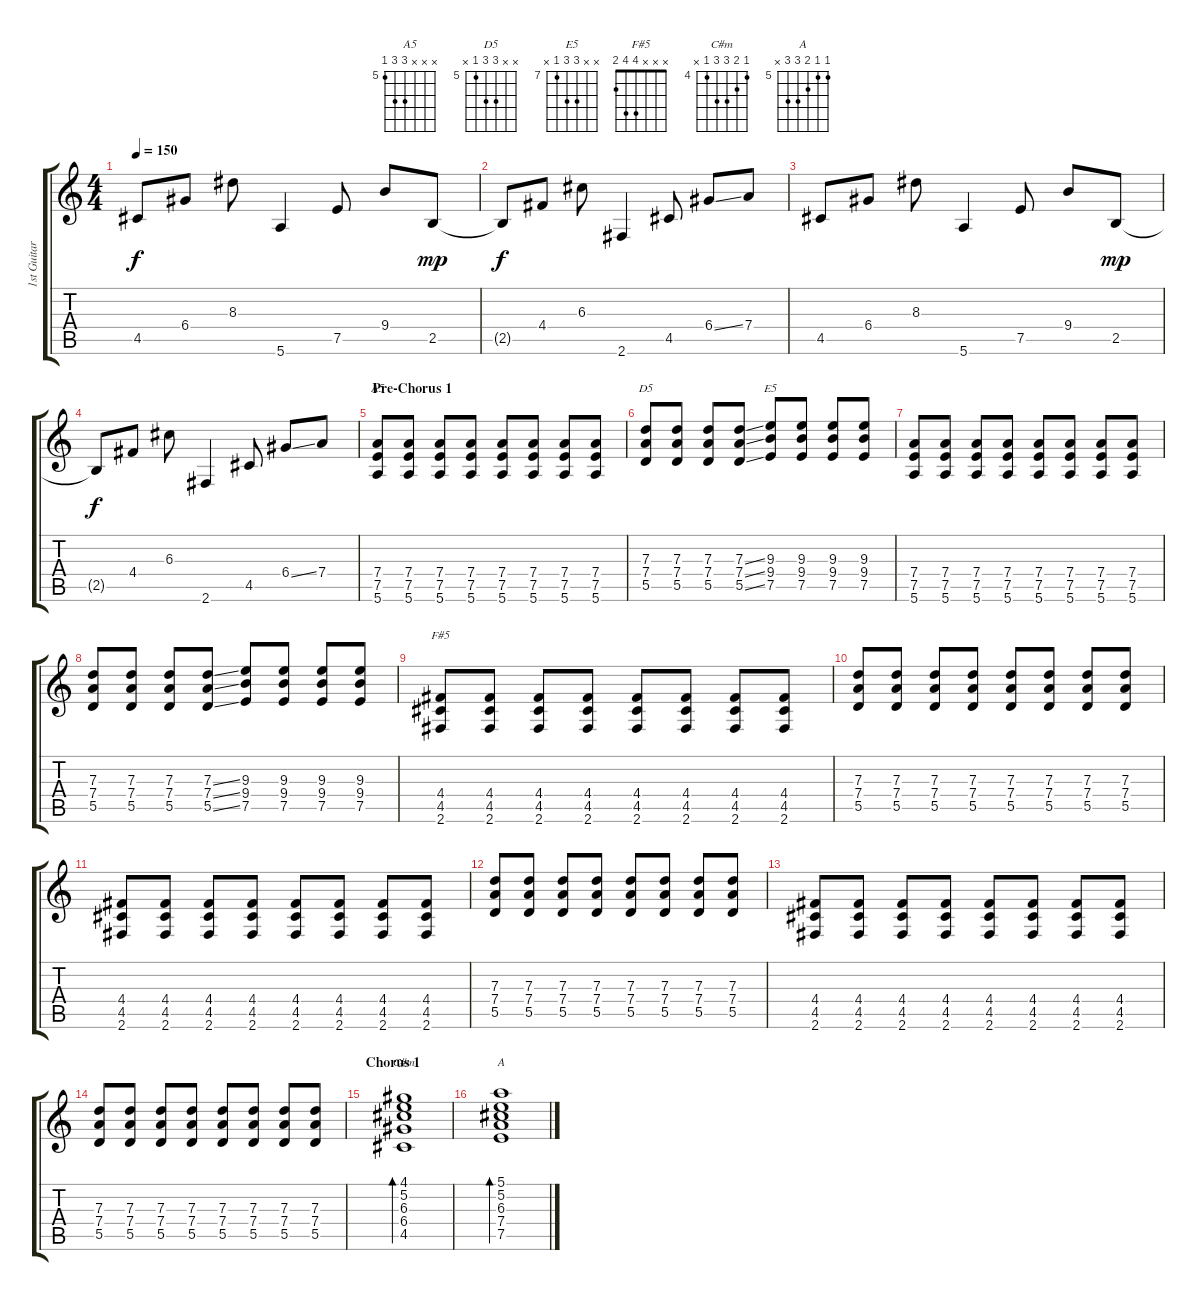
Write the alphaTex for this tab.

\track ("1st Guitar" "1st Guitar") {instrument electricguitarjazz}
\staff {score tabs}
\tuning (E4 B3 G3 D3 A2 E2) {hide}
\chord ("A5" x x x 7 7 5) {firstfret 5}
\chord ("D5" x x 7 7 5 x) {firstfret 5}
\chord ("E5" x x 9 9 7 x) {firstfret 7}
\chord ("F#5" x x x 4 4 2)
\chord ("C#m" 4 5 6 6 4 x) {firstfret 4}
\chord ("A" 5 5 6 7 7 x) {firstfret 5}
\ts (4 4)
\tempo 150
\clef g2
\ks c
4.5.8{dy f} 6.4.8 8.3.8 5.6.4 7.5.8 9.4.8 2.5.8{dy mp} |
2.5{t}.8{dy f} 4.4.8 6.3.8 2.6.4 4.5.8 6.4{ss}.8 7.4.8 |
4.5.8 6.4.8 8.3.8 5.6.4 7.5.8 9.4.8 2.5.8{dy mp} |
2.5{t}.8{dy f} 4.4.8 6.3.8 2.6.4 4.5.8 6.4{ss}.8 7.4.8 |
\section ("" "Pre-Chorus 1")
(7.4 7.5 5.6).8{ch "A5"} (7.4 7.5 5.6).8 (7.4 7.5 5.6).8 (7.4 7.5 5.6).8 (7.4 7.5 5.6).8 (7.4 7.5 5.6).8 (7.4 7.5 5.6).8 (7.4 7.5 5.6).8 |
(7.3 7.4 5.5).8{ch "D5"} (7.3 7.4 5.5).8 (7.3 7.4 5.5).8 (7.3{ss} 7.4{ss} 5.5{ss}).8 (9.3 9.4 7.5).8{ch "E5"} (9.3 9.4 7.5).8 (9.3 9.4 7.5).8 (9.3 9.4 7.5).8 |
(7.4 7.5 5.6).8 (7.4 7.5 5.6).8 (7.4 7.5 5.6).8 (7.4 7.5 5.6).8 (7.4 7.5 5.6).8 (7.4 7.5 5.6).8 (7.4 7.5 5.6).8 (7.4 7.5 5.6).8 |
(7.3 7.4 5.5).8 (7.3 7.4 5.5).8 (7.3 7.4 5.5).8 (7.3{ss} 7.4{ss} 5.5{ss}).8 (9.3 9.4 7.5).8 (9.3 9.4 7.5).8 (9.3 9.4 7.5).8 (9.3 9.4 7.5).8 |
(4.4 4.5 2.6).8{ch "F#5"} (4.4 4.5 2.6).8 (4.4 4.5 2.6).8 (4.4 4.5 2.6).8 (4.4 4.5 2.6).8 (4.4 4.5 2.6).8 (4.4 4.5 2.6).8 (4.4 4.5 2.6).8 |
(7.3 7.4 5.5).8 (7.3 7.4 5.5).8 (7.3 7.4 5.5).8 (7.3 7.4 5.5).8 (7.3 7.4 5.5).8 (7.3 7.4 5.5).8 (7.3 7.4 5.5).8 (7.3 7.4 5.5).8 |
(4.4 4.5 2.6).8 (4.4 4.5 2.6).8 (4.4 4.5 2.6).8 (4.4 4.5 2.6).8 (4.4 4.5 2.6).8 (4.4 4.5 2.6).8 (4.4 4.5 2.6).8 (4.4 4.5 2.6).8 |
(7.3 7.4 5.5).8 (7.3 7.4 5.5).8 (7.3 7.4 5.5).8 (7.3 7.4 5.5).8 (7.3 7.4 5.5).8 (7.3 7.4 5.5).8 (7.3 7.4 5.5).8 (7.3 7.4 5.5).8 |
(4.4 4.5 2.6).8 (4.4 4.5 2.6).8 (4.4 4.5 2.6).8 (4.4 4.5 2.6).8 (4.4 4.5 2.6).8 (4.4 4.5 2.6).8 (4.4 4.5 2.6).8 (4.4 4.5 2.6).8 |
(7.3 7.4 5.5).8 (7.3 7.4 5.5).8 (7.3 7.4 5.5).8 (7.3 7.4 5.5).8 (7.3 7.4 5.5).8 (7.3 7.4 5.5).8 (7.3 7.4 5.5).8 (7.3 7.4 5.5).8 |
\section ("" "Chorus 1")
(4.1 5.2 6.3 6.4 4.5).1{bd 240 ch "C#m"} |
(5.1 5.2 6.3 7.4 7.5).1{bd 240 ch "A"}
